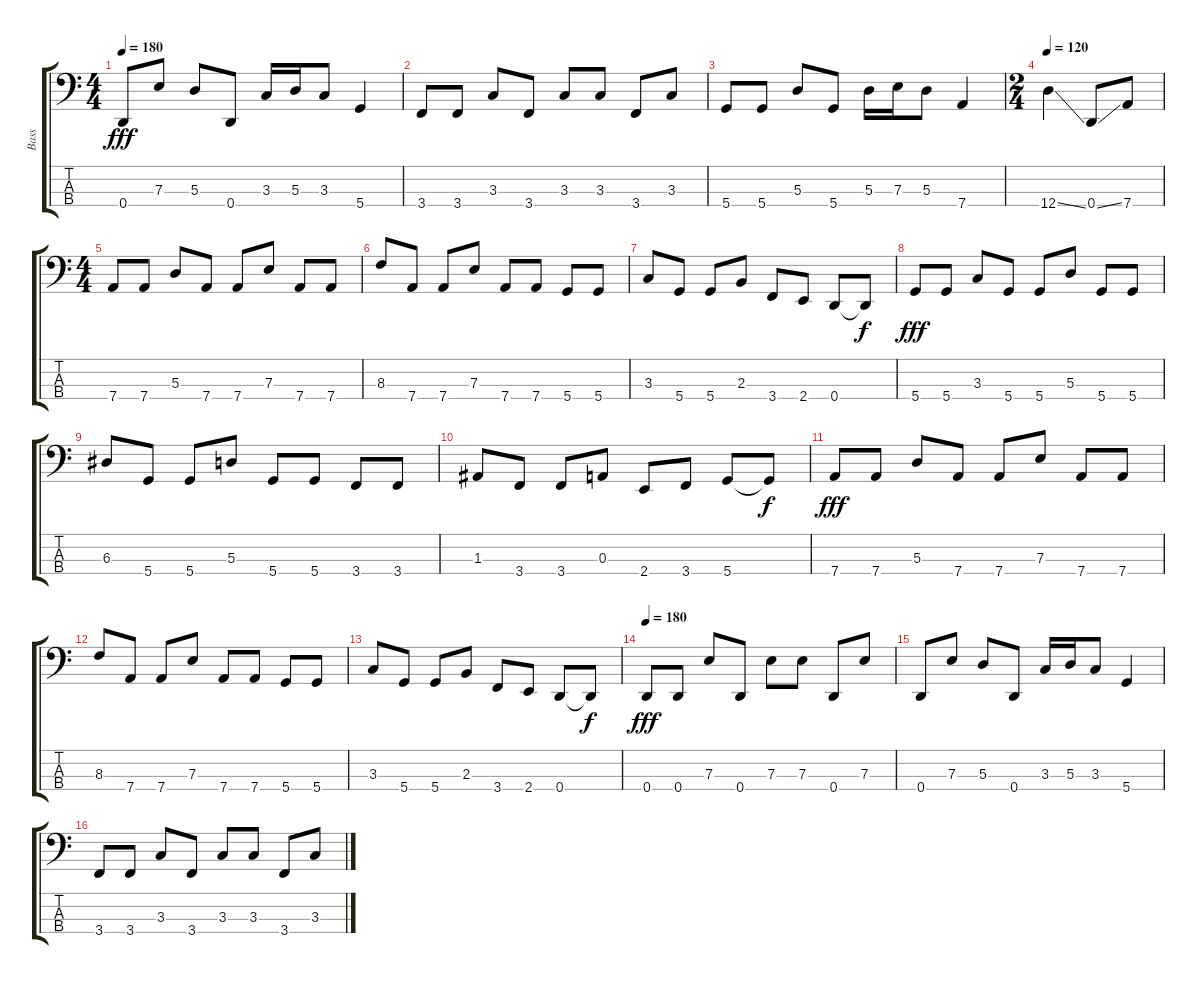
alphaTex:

\track ("Bass" "Bass") {instrument electricbassfinger}
\staff {score tabs}
\tuning (G2 D2 A1 D1) {hide}
\ts (4 4)
\tempo 180
\clef f4
\ks c
0.4.8{dy fff} 7.3.8 5.3.8 0.4.8 3.3.16 5.3.16 3.3.8 5.4.4 |
3.4.8 3.4.8 3.3.8 3.4.8 3.3.8 3.3.8 3.4.8 3.3.8 |
5.4.8 5.4.8 5.3.8 5.4.8 5.3.16 7.3.16 5.3.8 7.4.4 |
\ts (2 4)
\tempo 120
12.4{ss}.4 0.4{ss}.8 7.4.8 |
\ts (4 4)
7.4.8 7.4.8 5.3.8 7.4.8 7.4.8 7.3.8 7.4.8 7.4.8 |
8.3.8 7.4.8 7.4.8 7.3.8 7.4.8 7.4.8 5.4.8 5.4.8 |
3.3.8 5.4.8 5.4.8 2.3.8 3.4.8 2.4.8 0.4.8 0.4{t}.8{dy f} |
5.4.8{dy fff} 5.4.8 3.3.8 5.4.8 5.4.8 5.3.8 5.4.8 5.4.8 |
6.3.8 5.4.8 5.4.8 5.3.8 5.4.8 5.4.8 3.4.8 3.4.8 |
1.3.8 3.4.8 3.4.8 0.3.8 2.4.8 3.4.8 5.4.8 5.4{t}.8{dy f} |
7.4.8{dy fff} 7.4.8 5.3.8 7.4.8 7.4.8 7.3.8 7.4.8 7.4.8 |
8.3.8 7.4.8 7.4.8 7.3.8 7.4.8 7.4.8 5.4.8 5.4.8 |
3.3.8 5.4.8 5.4.8 2.3.8 3.4.8 2.4.8 0.4.8 0.4{t}.8{dy f} |
\tempo 180
0.4.8{dy fff} 0.4.8 7.3.8 0.4.8 7.3.8 7.3.8 0.4.8 7.3.8 |
0.4.8 7.3.8 5.3.8 0.4.8 3.3.16 5.3.16 3.3.8 5.4.4 |
3.4.8 3.4.8 3.3.8 3.4.8 3.3.8 3.3.8 3.4.8 3.3.8
